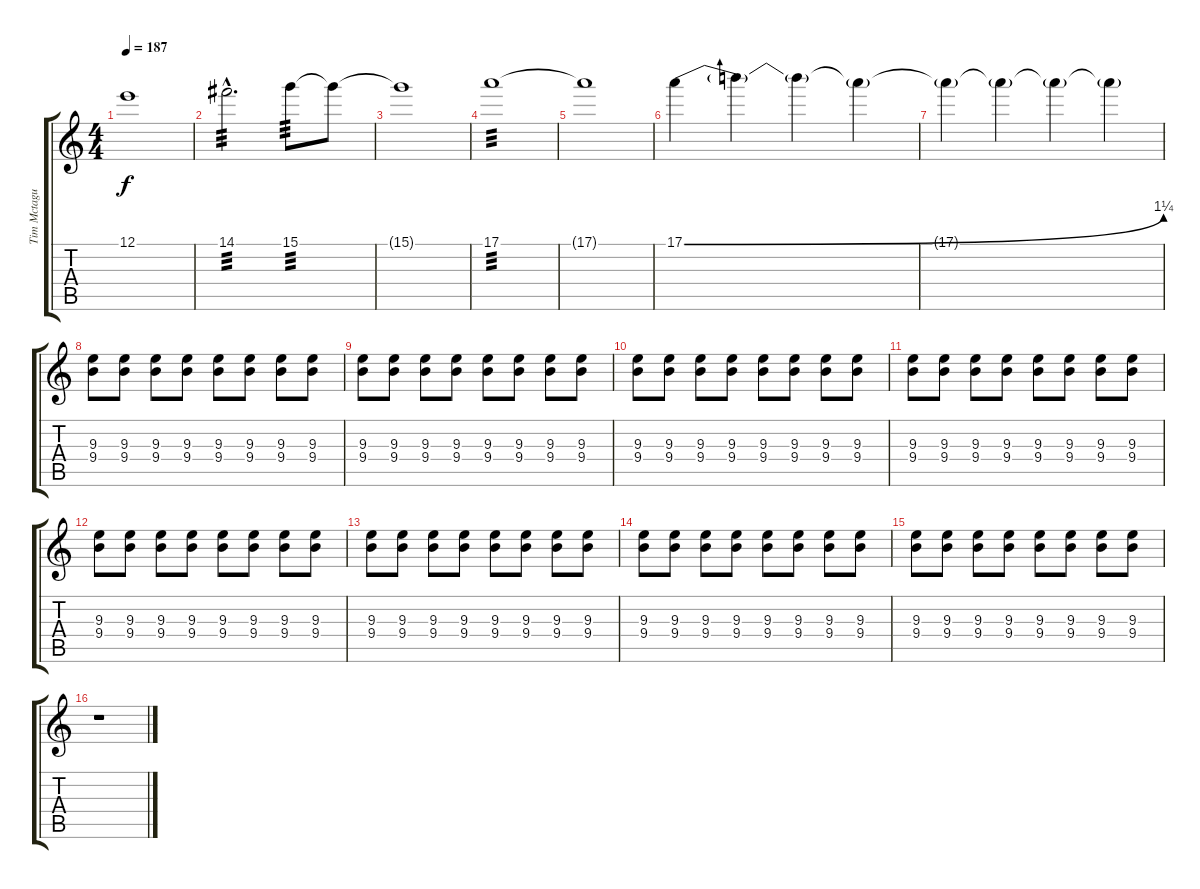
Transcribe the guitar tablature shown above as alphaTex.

\track ("Tim Mctague" "Tim Mctagu") {instrument distortionguitar}
\staff {score tabs}
\tuning (E4 B3 G3 D3 A2 D2) {hide}
\ts (4 4)
\tempo 187
\clef g2
\ks c
12.1{t}.1{dy f} |
14.1{hac}.2{d tp 3} 15.1.8{tp 3} 15.1{t}.8 |
15.1{t}.1 |
17.1.1{tp 3} |
17.1{t}.1 |
17.1{be (bend 0 0 60 5)}.4 17.1{t}.4 17.1{t}.4 17.1{t}.4 |
17.1{t}.4 17.1{t}.4 17.1{t}.4 17.1{t}.4 |
(9.3 9.4).8 (9.3 9.4).8 (9.3 9.4).8 (9.3 9.4).8 (9.3 9.4).8 (9.3 9.4).8 (9.3 9.4).8 (9.3 9.4).8 |
(9.3 9.4).8 (9.3 9.4).8 (9.3 9.4).8 (9.3 9.4).8 (9.3 9.4).8 (9.3 9.4).8 (9.3 9.4).8 (9.3 9.4).8 |
(9.3 9.4).8 (9.3 9.4).8 (9.3 9.4).8 (9.3 9.4).8 (9.3 9.4).8 (9.3 9.4).8 (9.3 9.4).8 (9.3 9.4).8 |
(9.3 9.4).8 (9.3 9.4).8 (9.3 9.4).8 (9.3 9.4).8 (9.3 9.4).8 (9.3 9.4).8 (9.3 9.4).8 (9.3 9.4).8 |
(9.3 9.4).8 (9.3 9.4).8 (9.3 9.4).8 (9.3 9.4).8 (9.3 9.4).8 (9.3 9.4).8 (9.3 9.4).8 (9.3 9.4).8 |
(9.3 9.4).8 (9.3 9.4).8 (9.3 9.4).8 (9.3 9.4).8 (9.3 9.4).8 (9.3 9.4).8 (9.3 9.4).8 (9.3 9.4).8 |
(9.3 9.4).8 (9.3 9.4).8 (9.3 9.4).8 (9.3 9.4).8 (9.3 9.4).8 (9.3 9.4).8 (9.3 9.4).8 (9.3 9.4).8 |
(9.3 9.4).8 (9.3 9.4).8 (9.3 9.4).8 (9.3 9.4).8 (9.3 9.4).8 (9.3 9.4).8 (9.3 9.4).8 (9.3 9.4).8 |
r.1
